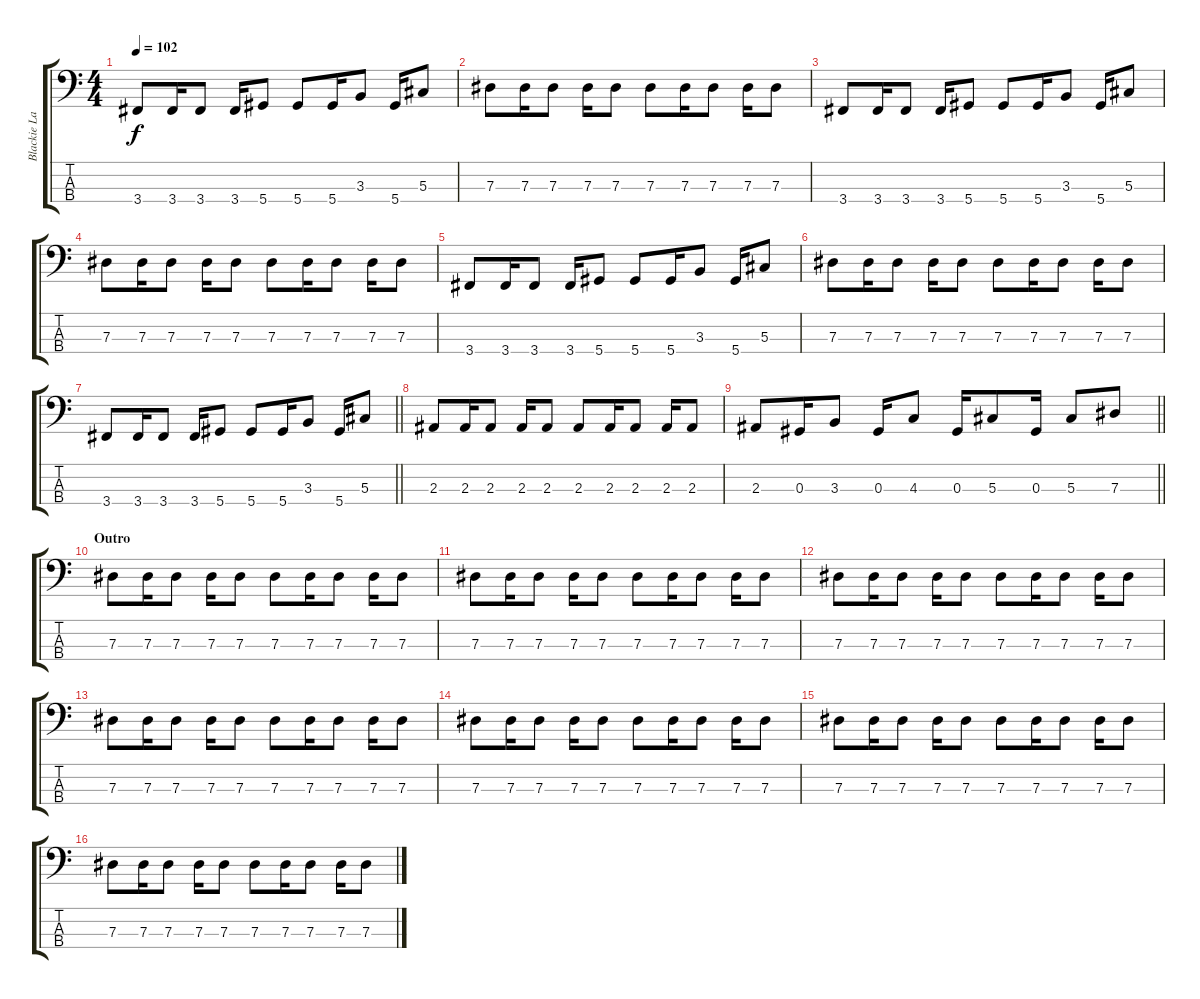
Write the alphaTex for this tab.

\track ("Blackie Lawless (bass)" "Blackie La") {instrument electricbassfinger}
\staff {score tabs}
\tuning (Gb2 Db2 Ab1 Eb1) {hide}
\ts (4 4)
\tempo 102
\clef f4
\ks c
3.4.8{dy f} 3.4.16 3.4.8 3.4.16 5.4.8 5.4.8 5.4.16 3.3.8 5.4.16 5.3.8 |
7.3.8 7.3.16 7.3.8 7.3.16 7.3.8 7.3.8 7.3.16 7.3.8 7.3.16 7.3.8 |
3.4.8 3.4.16 3.4.8 3.4.16 5.4.8 5.4.8 5.4.16 3.3.8 5.4.16 5.3.8 |
7.3.8 7.3.16 7.3.8 7.3.16 7.3.8 7.3.8 7.3.16 7.3.8 7.3.16 7.3.8 |
3.4.8 3.4.16 3.4.8 3.4.16 5.4.8 5.4.8 5.4.16 3.3.8 5.4.16 5.3.8 |
7.3.8 7.3.16 7.3.8 7.3.16 7.3.8 7.3.8 7.3.16 7.3.8 7.3.16 7.3.8 |
\barLineRight lightlight
3.4.8 3.4.16 3.4.8 3.4.16 5.4.8 5.4.8 5.4.16 3.3.8 5.4.16 5.3.8 |
2.3.8 2.3.16 2.3.8 2.3.16 2.3.8 2.3.8 2.3.16 2.3.8 2.3.16 2.3.8 |
\barLineRight lightlight
2.3.8 0.3.16 3.3.8 0.3.16 4.3.8 0.3.16 5.3.8 0.3.16 5.3.8 7.3.8 |
\section ("" "Outro")
7.3.8 7.3.16 7.3.8 7.3.16 7.3.8 7.3.8 7.3.16 7.3.8 7.3.16 7.3.8 |
7.3.8 7.3.16 7.3.8 7.3.16 7.3.8 7.3.8 7.3.16 7.3.8 7.3.16 7.3.8 |
7.3.8 7.3.16 7.3.8 7.3.16 7.3.8 7.3.8 7.3.16 7.3.8 7.3.16 7.3.8 |
7.3.8 7.3.16 7.3.8 7.3.16 7.3.8 7.3.8 7.3.16 7.3.8 7.3.16 7.3.8 |
7.3.8 7.3.16 7.3.8 7.3.16 7.3.8 7.3.8 7.3.16 7.3.8 7.3.16 7.3.8 |
7.3.8 7.3.16 7.3.8 7.3.16 7.3.8 7.3.8 7.3.16 7.3.8 7.3.16 7.3.8 |
7.3.8 7.3.16 7.3.8 7.3.16 7.3.8 7.3.8 7.3.16 7.3.8 7.3.16 7.3.8
